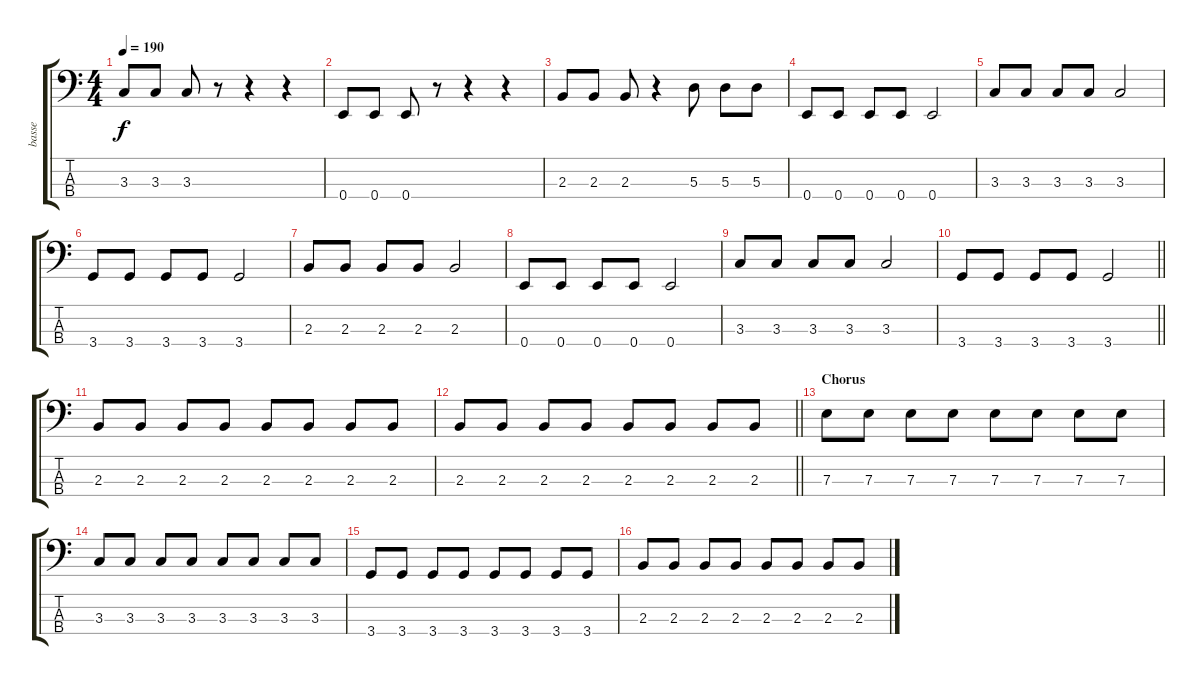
\track ("basse" "basse") {instrument electricbassfinger}
\staff {score tabs}
\tuning (G2 D2 A1 E1) {hide}
\ts (4 4)
\tempo 190
\clef f4
\ks c
3.3.8{dy f} 3.3.8 3.3.8 r.8 r.4 r.4 |
0.4.8 0.4.8 0.4.8 r.8 r.4 r.4 |
2.3.8 2.3.8 2.3.8 r.4 5.3.8 5.3.8 5.3.8 |
0.4.8 0.4.8 0.4.8 0.4.8 0.4.2 |
3.3.8 3.3.8 3.3.8 3.3.8 3.3.2 |
3.4.8 3.4.8 3.4.8 3.4.8 3.4.2 |
2.3.8 2.3.8 2.3.8 2.3.8 2.3.2 |
0.4.8 0.4.8 0.4.8 0.4.8 0.4.2 |
3.3.8 3.3.8 3.3.8 3.3.8 3.3.2 |
\barLineRight lightlight
3.4.8 3.4.8 3.4.8 3.4.8 3.4.2 |
\section ("" "")
2.3.8 2.3.8 2.3.8 2.3.8 2.3.8 2.3.8 2.3.8 2.3.8 |
\barLineRight lightlight
2.3.8 2.3.8 2.3.8 2.3.8 2.3.8 2.3.8 2.3.8 2.3.8 |
\section ("" "Chorus")
7.3.8 7.3.8 7.3.8 7.3.8 7.3.8 7.3.8 7.3.8 7.3.8 |
3.3.8 3.3.8 3.3.8 3.3.8 3.3.8 3.3.8 3.3.8 3.3.8 |
3.4.8 3.4.8 3.4.8 3.4.8 3.4.8 3.4.8 3.4.8 3.4.8 |
2.3.8 2.3.8 2.3.8 2.3.8 2.3.8 2.3.8 2.3.8 2.3.8
